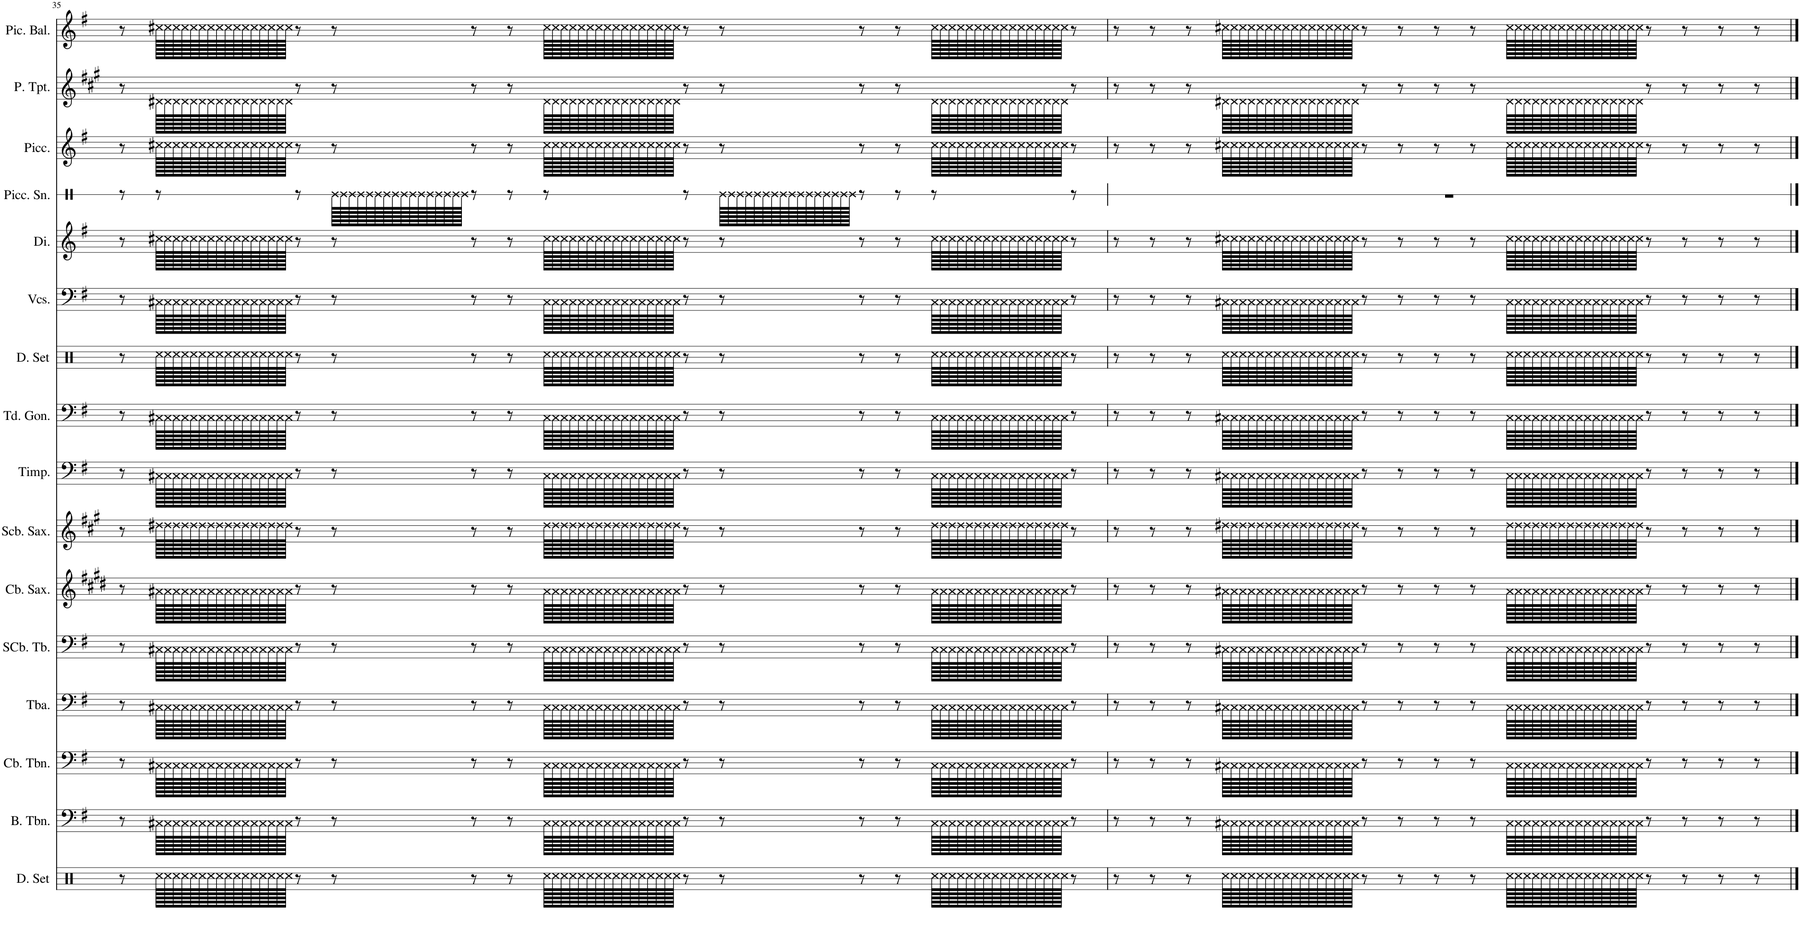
**kern	**kern	**kern	**kern	**kern	**kern	**kern	**kern	**kern	**kern	**kern	**kern	**kern	**kern	**kern	**kern
*part16	*part15	*part14	*part13	*part12	*part11	*part10	*part9	*part8	*part7	*part6	*part5	*part4	*part3	*part2	*part1
*staff16	*staff15	*staff14	*staff13	*staff12	*staff11	*staff10	*staff9	*staff8	*staff7	*staff6	*staff5	*staff4	*staff3	*staff2	*staff1
*I"Drumset	*I"Bass Trombone	*I"Contrabass Trombone	*I"Tuba	*I"Sub-Contrabass Tuba	*I"Contrabass Saxophone	*I"Subcontrabass Saxophone	*I"Timpani	*I"Tuned Gongs	*I"Drumset	*I"Violoncellos	*I"Dizi	*I"Piccolo Snare	*I"Piccolo	*I"Piccolo Trumpet	*I"Piccolo Balalaika
*I'D. Set	*I'B. Tbn.	*I'Cb. Tbn.	*I'Tba.	*I'SCb. Tb.	*I'Cb. Sax.	*I'Scb. Sax.	*I'Timp.	*I'Td. Gon.	*I'D. Set	*I'Vcs.	*I'Di.	*I'Picc. Sn.	*I'Picc.	*I'P. Tpt.	*I'Pic. Bal.
!!LO:PB:g=z
*clefX	*clefF4	*clefF4	*clefF4	*clefF4	*clefG2	*clefG2	*clefF4	*clefF4	*clefX	*clefF4	*clefG2	*clefX	*clefG2	*clefG2	*clefG2
*	*	*	*	*	*Trd19c33	*Trd22c38	*	*	*	*	*Trd-7c-12	*	*Trd-7c-12	*Trd-6c-10	*
*k[]	*k[f#]	*k[f#]	*k[f#]	*k[f#]	*k[f#c#g#d#]	*k[f#c#g#]	*k[f#]	*k[f#]	*k[]	*k[f#]	*k[f#]	*k[]	*k[f#]	*k[f#c#g#]	*k[f#]
*M13/8	*M13/8	*M13/8	*M13/8	*M13/8	*M13/8	*M13/8	*M13/8	*M13/8	*M13/8	*M13/8	*M13/8	*M13/8	*M13/8	*M13/8	*M13/8
=35	=35	=35	=35	=35	=35	=35	=35	=35	=35	=35	=35	=35	=35	=35	=35
8r	8r	8r	8r	8r	8r	8r	8r	8r	8r	8r	8r	8r	8r	8r	8r
128Rcc\LLLLL	128C#X\LLLLL	128C#X\LLLLL	128C#X\LLLLL	128C#X\LLLLL	128a#X\LLLLL	128dd#X\LLLLL	128C#X\LLLLL	128C#X\LLLLL	128Rcc\LLLLL	128C#X\LLLLL	128cc#X\LLLLL	8r	128cc#X\LLLLL	128d#X\LLLLL	128cc#X\LLLLL
128Rcc\	128C#\	128C#\	128C#\	128C#\	128a#\	128dd#\	128C#\	128C#\	128Rcc\	128C#\	128cc#\	.	128cc#\	128d#\	128cc#\
128Rcc\	128C#\	128C#\	128C#\	128C#\	128a#\	128dd#\	128C#\	128C#\	128Rcc\	128C#\	128cc#\	.	128cc#\	128d#\	128cc#\
128Rcc\	128C#\	128C#\	128C#\	128C#\	128a#\	128dd#\	128C#\	128C#\	128Rcc\	128C#\	128cc#\	.	128cc#\	128d#\	128cc#\
128Rcc\	128C#\	128C#\	128C#\	128C#\	128a#\	128dd#\	128C#\	128C#\	128Rcc\	128C#\	128cc#\	.	128cc#\	128d#\	128cc#\
128Rcc\	128C#\	128C#\	128C#\	128C#\	128a#\	128dd#\	128C#\	128C#\	128Rcc\	128C#\	128cc#\	.	128cc#\	128d#\	128cc#\
128Rcc\	128C#\	128C#\	128C#\	128C#\	128a#\	128dd#\	128C#\	128C#\	128Rcc\	128C#\	128cc#\	.	128cc#\	128d#\	128cc#\
128Rcc\	128C#\	128C#\	128C#\	128C#\	128a#\	128dd#\	128C#\	128C#\	128Rcc\	128C#\	128cc#\	.	128cc#\	128d#\	128cc#\
128Rcc\	128C#\	128C#\	128C#\	128C#\	128a#\	128dd#\	128C#\	128C#\	128Rcc\	128C#\	128cc#\	.	128cc#\	128d#\	128cc#\
128Rcc\	128C#\	128C#\	128C#\	128C#\	128a#\	128dd#\	128C#\	128C#\	128Rcc\	128C#\	128cc#\	.	128cc#\	128d#\	128cc#\
128Rcc\	128C#\	128C#\	128C#\	128C#\	128a#\	128dd#\	128C#\	128C#\	128Rcc\	128C#\	128cc#\	.	128cc#\	128d#\	128cc#\
128Rcc\	128C#\	128C#\	128C#\	128C#\	128a#\	128dd#\	128C#\	128C#\	128Rcc\	128C#\	128cc#\	.	128cc#\	128d#\	128cc#\
128Rcc\	128C#\	128C#\	128C#\	128C#\	128a#\	128dd#\	128C#\	128C#\	128Rcc\	128C#\	128cc#\	.	128cc#\	128d#\	128cc#\
128Rcc\	128C#\	128C#\	128C#\	128C#\	128a#\	128dd#\	128C#\	128C#\	128Rcc\	128C#\	128cc#\	.	128cc#\	128d#\	128cc#\
128Rcc\	128C#\	128C#\	128C#\	128C#\	128a#\	128dd#\	128C#\	128C#\	128Rcc\	128C#\	128cc#\	.	128cc#\	128d#\	128cc#\
128Rcc\JJJJJ	128C#\JJJJJ	128C#\JJJJJ	128C#\JJJJJ	128C#\JJJJJ	128a#\JJJJJ	128dd#\JJJJJ	128C#\JJJJJ	128C#\JJJJJ	128Rcc\JJJJJ	128C#\JJJJJ	128cc#\JJJJJ	.	128cc#\JJJJJ	128d#\JJJJJ	128cc#\JJJJJ
8r	8r	8r	8r	8r	8r	8r	8r	8r	8r	8r	8r	8r	8r	8r	8r
8r	8r	8r	8r	8r	8r	8r	8r	8r	8r	8r	8r	128Re\LLLLL	8r	8r	8r
.	.	.	.	.	.	.	.	.	.	.	.	128Re\	.	.	.
.	.	.	.	.	.	.	.	.	.	.	.	128Re\	.	.	.
.	.	.	.	.	.	.	.	.	.	.	.	128Re\	.	.	.
.	.	.	.	.	.	.	.	.	.	.	.	128Re\	.	.	.
.	.	.	.	.	.	.	.	.	.	.	.	128Re\	.	.	.
.	.	.	.	.	.	.	.	.	.	.	.	128Re\	.	.	.
.	.	.	.	.	.	.	.	.	.	.	.	128Re\	.	.	.
.	.	.	.	.	.	.	.	.	.	.	.	128Re\	.	.	.
.	.	.	.	.	.	.	.	.	.	.	.	128Re\	.	.	.
.	.	.	.	.	.	.	.	.	.	.	.	128Re\	.	.	.
.	.	.	.	.	.	.	.	.	.	.	.	128Re\	.	.	.
.	.	.	.	.	.	.	.	.	.	.	.	128Re\	.	.	.
.	.	.	.	.	.	.	.	.	.	.	.	128Re\	.	.	.
.	.	.	.	.	.	.	.	.	.	.	.	128Re\	.	.	.
.	.	.	.	.	.	.	.	.	.	.	.	128Re\JJJJJ	.	.	.
8r	8r	8r	8r	8r	8r	8r	8r	8r	8r	8r	8r	8r	8r	8r	8r
8r	8r	8r	8r	8r	8r	8r	8r	8r	8r	8r	8r	8r	8r	8r	8r
128Rcc\LLLLL	128C#\LLLLL	128C#\LLLLL	128C#\LLLLL	128C#\LLLLL	128a#\LLLLL	128dd#\LLLLL	128C#\LLLLL	128C#\LLLLL	128Rcc\LLLLL	128C#\LLLLL	128cc#\LLLLL	8r	128cc#\LLLLL	128d#\LLLLL	128cc#\LLLLL
128Rcc\	128C#\	128C#\	128C#\	128C#\	128a#\	128dd#\	128C#\	128C#\	128Rcc\	128C#\	128cc#\	.	128cc#\	128d#\	128cc#\
128Rcc\	128C#\	128C#\	128C#\	128C#\	128a#\	128dd#\	128C#\	128C#\	128Rcc\	128C#\	128cc#\	.	128cc#\	128d#\	128cc#\
128Rcc\	128C#\	128C#\	128C#\	128C#\	128a#\	128dd#\	128C#\	128C#\	128Rcc\	128C#\	128cc#\	.	128cc#\	128d#\	128cc#\
128Rcc\	128C#\	128C#\	128C#\	128C#\	128a#\	128dd#\	128C#\	128C#\	128Rcc\	128C#\	128cc#\	.	128cc#\	128d#\	128cc#\
128Rcc\	128C#\	128C#\	128C#\	128C#\	128a#\	128dd#\	128C#\	128C#\	128Rcc\	128C#\	128cc#\	.	128cc#\	128d#\	128cc#\
128Rcc\	128C#\	128C#\	128C#\	128C#\	128a#\	128dd#\	128C#\	128C#\	128Rcc\	128C#\	128cc#\	.	128cc#\	128d#\	128cc#\
128Rcc\	128C#\	128C#\	128C#\	128C#\	128a#\	128dd#\	128C#\	128C#\	128Rcc\	128C#\	128cc#\	.	128cc#\	128d#\	128cc#\
128Rcc\	128C#\	128C#\	128C#\	128C#\	128a#\	128dd#\	128C#\	128C#\	128Rcc\	128C#\	128cc#\	.	128cc#\	128d#\	128cc#\
128Rcc\	128C#\	128C#\	128C#\	128C#\	128a#\	128dd#\	128C#\	128C#\	128Rcc\	128C#\	128cc#\	.	128cc#\	128d#\	128cc#\
128Rcc\	128C#\	128C#\	128C#\	128C#\	128a#\	128dd#\	128C#\	128C#\	128Rcc\	128C#\	128cc#\	.	128cc#\	128d#\	128cc#\
128Rcc\	128C#\	128C#\	128C#\	128C#\	128a#\	128dd#\	128C#\	128C#\	128Rcc\	128C#\	128cc#\	.	128cc#\	128d#\	128cc#\
128Rcc\	128C#\	128C#\	128C#\	128C#\	128a#\	128dd#\	128C#\	128C#\	128Rcc\	128C#\	128cc#\	.	128cc#\	128d#\	128cc#\
128Rcc\	128C#\	128C#\	128C#\	128C#\	128a#\	128dd#\	128C#\	128C#\	128Rcc\	128C#\	128cc#\	.	128cc#\	128d#\	128cc#\
128Rcc\	128C#\	128C#\	128C#\	128C#\	128a#\	128dd#\	128C#\	128C#\	128Rcc\	128C#\	128cc#\	.	128cc#\	128d#\	128cc#\
128Rcc\JJJJJ	128C#\JJJJJ	128C#\JJJJJ	128C#\JJJJJ	128C#\JJJJJ	128a#\JJJJJ	128dd#\JJJJJ	128C#\JJJJJ	128C#\JJJJJ	128Rcc\JJJJJ	128C#\JJJJJ	128cc#\JJJJJ	.	128cc#\JJJJJ	128d#\JJJJJ	128cc#\JJJJJ
8r	8r	8r	8r	8r	8r	8r	8r	8r	8r	8r	8r	8r	8r	8r	8r
8r	8r	8r	8r	8r	8r	8r	8r	8r	8r	8r	8r	128Re\LLLLL	8r	8r	8r
.	.	.	.	.	.	.	.	.	.	.	.	128Re\	.	.	.
.	.	.	.	.	.	.	.	.	.	.	.	128Re\	.	.	.
.	.	.	.	.	.	.	.	.	.	.	.	128Re\	.	.	.
.	.	.	.	.	.	.	.	.	.	.	.	128Re\	.	.	.
.	.	.	.	.	.	.	.	.	.	.	.	128Re\	.	.	.
.	.	.	.	.	.	.	.	.	.	.	.	128Re\	.	.	.
.	.	.	.	.	.	.	.	.	.	.	.	128Re\	.	.	.
.	.	.	.	.	.	.	.	.	.	.	.	128Re\	.	.	.
.	.	.	.	.	.	.	.	.	.	.	.	128Re\	.	.	.
.	.	.	.	.	.	.	.	.	.	.	.	128Re\	.	.	.
.	.	.	.	.	.	.	.	.	.	.	.	128Re\	.	.	.
.	.	.	.	.	.	.	.	.	.	.	.	128Re\	.	.	.
.	.	.	.	.	.	.	.	.	.	.	.	128Re\	.	.	.
.	.	.	.	.	.	.	.	.	.	.	.	128Re\	.	.	.
.	.	.	.	.	.	.	.	.	.	.	.	128Re\JJJJJ	.	.	.
8r	8r	8r	8r	8r	8r	8r	8r	8r	8r	8r	8r	8r	8r	8r	8r
8r	8r	8r	8r	8r	8r	8r	8r	8r	8r	8r	8r	8r	8r	8r	8r
128Rcc\LLLLL	128C#\LLLLL	128C#\LLLLL	128C#\LLLLL	128C#\LLLLL	128a#\LLLLL	128dd#\LLLLL	128C#\LLLLL	128C#\LLLLL	128Rcc\LLLLL	128C#\LLLLL	128cc#\LLLLL	8r	128cc#\LLLLL	128d#\LLLLL	128cc#\LLLLL
128Rcc\	128C#\	128C#\	128C#\	128C#\	128a#\	128dd#\	128C#\	128C#\	128Rcc\	128C#\	128cc#\	.	128cc#\	128d#\	128cc#\
128Rcc\	128C#\	128C#\	128C#\	128C#\	128a#\	128dd#\	128C#\	128C#\	128Rcc\	128C#\	128cc#\	.	128cc#\	128d#\	128cc#\
128Rcc\	128C#\	128C#\	128C#\	128C#\	128a#\	128dd#\	128C#\	128C#\	128Rcc\	128C#\	128cc#\	.	128cc#\	128d#\	128cc#\
128Rcc\	128C#\	128C#\	128C#\	128C#\	128a#\	128dd#\	128C#\	128C#\	128Rcc\	128C#\	128cc#\	.	128cc#\	128d#\	128cc#\
128Rcc\	128C#\	128C#\	128C#\	128C#\	128a#\	128dd#\	128C#\	128C#\	128Rcc\	128C#\	128cc#\	.	128cc#\	128d#\	128cc#\
128Rcc\	128C#\	128C#\	128C#\	128C#\	128a#\	128dd#\	128C#\	128C#\	128Rcc\	128C#\	128cc#\	.	128cc#\	128d#\	128cc#\
128Rcc\	128C#\	128C#\	128C#\	128C#\	128a#\	128dd#\	128C#\	128C#\	128Rcc\	128C#\	128cc#\	.	128cc#\	128d#\	128cc#\
128Rcc\	128C#\	128C#\	128C#\	128C#\	128a#\	128dd#\	128C#\	128C#\	128Rcc\	128C#\	128cc#\	.	128cc#\	128d#\	128cc#\
128Rcc\	128C#\	128C#\	128C#\	128C#\	128a#\	128dd#\	128C#\	128C#\	128Rcc\	128C#\	128cc#\	.	128cc#\	128d#\	128cc#\
128Rcc\	128C#\	128C#\	128C#\	128C#\	128a#\	128dd#\	128C#\	128C#\	128Rcc\	128C#\	128cc#\	.	128cc#\	128d#\	128cc#\
128Rcc\	128C#\	128C#\	128C#\	128C#\	128a#\	128dd#\	128C#\	128C#\	128Rcc\	128C#\	128cc#\	.	128cc#\	128d#\	128cc#\
128Rcc\	128C#\	128C#\	128C#\	128C#\	128a#\	128dd#\	128C#\	128C#\	128Rcc\	128C#\	128cc#\	.	128cc#\	128d#\	128cc#\
128Rcc\	128C#\	128C#\	128C#\	128C#\	128a#\	128dd#\	128C#\	128C#\	128Rcc\	128C#\	128cc#\	.	128cc#\	128d#\	128cc#\
128Rcc\	128C#\	128C#\	128C#\	128C#\	128a#\	128dd#\	128C#\	128C#\	128Rcc\	128C#\	128cc#\	.	128cc#\	128d#\	128cc#\
128Rcc\JJJJJ	128C#\JJJJJ	128C#\JJJJJ	128C#\JJJJJ	128C#\JJJJJ	128a#\JJJJJ	128dd#\JJJJJ	128C#\JJJJJ	128C#\JJJJJ	128Rcc\JJJJJ	128C#\JJJJJ	128cc#\JJJJJ	.	128cc#\JJJJJ	128d#\JJJJJ	128cc#\JJJJJ
8r	8r	8r	8r	8r	8r	8r	8r	8r	8r	8r	8r	8r	8r	8r	8r
=36	=36	=36	=36	=36	=36	=36	=36	=36	=36	=36	=36	=36	=36	=36	=36
8r	8r	8r	8r	8r	8r	8r	8r	8r	8r	8r	8r	8%13r	8r	8r	8r
8r	8r	8r	8r	8r	8r	8r	8r	8r	8r	8r	8r	.	8r	8r	8r
8r	8r	8r	8r	8r	8r	8r	8r	8r	8r	8r	8r	.	8r	8r	8r
128Rcc\LLLLL	128C#X\LLLLL	128C#X\LLLLL	128C#X\LLLLL	128C#X\LLLLL	128a#X\LLLLL	128dd#X\LLLLL	128C#X\LLLLL	128C#X\LLLLL	128Rcc\LLLLL	128C#X\LLLLL	128cc#X\LLLLL	.	128cc#X\LLLLL	128d#X\LLLLL	128cc#X\LLLLL
128Rcc\	128C#\	128C#\	128C#\	128C#\	128a#\	128dd#\	128C#\	128C#\	128Rcc\	128C#\	128cc#\	.	128cc#\	128d#\	128cc#\
128Rcc\	128C#\	128C#\	128C#\	128C#\	128a#\	128dd#\	128C#\	128C#\	128Rcc\	128C#\	128cc#\	.	128cc#\	128d#\	128cc#\
128Rcc\	128C#\	128C#\	128C#\	128C#\	128a#\	128dd#\	128C#\	128C#\	128Rcc\	128C#\	128cc#\	.	128cc#\	128d#\	128cc#\
128Rcc\	128C#\	128C#\	128C#\	128C#\	128a#\	128dd#\	128C#\	128C#\	128Rcc\	128C#\	128cc#\	.	128cc#\	128d#\	128cc#\
128Rcc\	128C#\	128C#\	128C#\	128C#\	128a#\	128dd#\	128C#\	128C#\	128Rcc\	128C#\	128cc#\	.	128cc#\	128d#\	128cc#\
128Rcc\	128C#\	128C#\	128C#\	128C#\	128a#\	128dd#\	128C#\	128C#\	128Rcc\	128C#\	128cc#\	.	128cc#\	128d#\	128cc#\
128Rcc\	128C#\	128C#\	128C#\	128C#\	128a#\	128dd#\	128C#\	128C#\	128Rcc\	128C#\	128cc#\	.	128cc#\	128d#\	128cc#\
128Rcc\	128C#\	128C#\	128C#\	128C#\	128a#\	128dd#\	128C#\	128C#\	128Rcc\	128C#\	128cc#\	.	128cc#\	128d#\	128cc#\
128Rcc\	128C#\	128C#\	128C#\	128C#\	128a#\	128dd#\	128C#\	128C#\	128Rcc\	128C#\	128cc#\	.	128cc#\	128d#\	128cc#\
128Rcc\	128C#\	128C#\	128C#\	128C#\	128a#\	128dd#\	128C#\	128C#\	128Rcc\	128C#\	128cc#\	.	128cc#\	128d#\	128cc#\
128Rcc\	128C#\	128C#\	128C#\	128C#\	128a#\	128dd#\	128C#\	128C#\	128Rcc\	128C#\	128cc#\	.	128cc#\	128d#\	128cc#\
128Rcc\	128C#\	128C#\	128C#\	128C#\	128a#\	128dd#\	128C#\	128C#\	128Rcc\	128C#\	128cc#\	.	128cc#\	128d#\	128cc#\
128Rcc\	128C#\	128C#\	128C#\	128C#\	128a#\	128dd#\	128C#\	128C#\	128Rcc\	128C#\	128cc#\	.	128cc#\	128d#\	128cc#\
128Rcc\	128C#\	128C#\	128C#\	128C#\	128a#\	128dd#\	128C#\	128C#\	128Rcc\	128C#\	128cc#\	.	128cc#\	128d#\	128cc#\
128Rcc\JJJJJ	128C#\JJJJJ	128C#\JJJJJ	128C#\JJJJJ	128C#\JJJJJ	128a#\JJJJJ	128dd#\JJJJJ	128C#\JJJJJ	128C#\JJJJJ	128Rcc\JJJJJ	128C#\JJJJJ	128cc#\JJJJJ	.	128cc#\JJJJJ	128d#\JJJJJ	128cc#\JJJJJ
8r	8r	8r	8r	8r	8r	8r	8r	8r	8r	8r	8r	.	8r	8r	8r
8r	8r	8r	8r	8r	8r	8r	8r	8r	8r	8r	8r	.	8r	8r	8r
8r	8r	8r	8r	8r	8r	8r	8r	8r	8r	8r	8r	.	8r	8r	8r
8r	8r	8r	8r	8r	8r	8r	8r	8r	8r	8r	8r	.	8r	8r	8r
128Rcc\LLLLL	128C#\LLLLL	128C#\LLLLL	128C#\LLLLL	128C#\LLLLL	128a#\LLLLL	128dd#\LLLLL	128C#\LLLLL	128C#\LLLLL	128Rcc\LLLLL	128C#\LLLLL	128cc#\LLLLL	.	128cc#\LLLLL	128d#\LLLLL	128cc#\LLLLL
128Rcc\	128C#\	128C#\	128C#\	128C#\	128a#\	128dd#\	128C#\	128C#\	128Rcc\	128C#\	128cc#\	.	128cc#\	128d#\	128cc#\
128Rcc\	128C#\	128C#\	128C#\	128C#\	128a#\	128dd#\	128C#\	128C#\	128Rcc\	128C#\	128cc#\	.	128cc#\	128d#\	128cc#\
128Rcc\	128C#\	128C#\	128C#\	128C#\	128a#\	128dd#\	128C#\	128C#\	128Rcc\	128C#\	128cc#\	.	128cc#\	128d#\	128cc#\
128Rcc\	128C#\	128C#\	128C#\	128C#\	128a#\	128dd#\	128C#\	128C#\	128Rcc\	128C#\	128cc#\	.	128cc#\	128d#\	128cc#\
128Rcc\	128C#\	128C#\	128C#\	128C#\	128a#\	128dd#\	128C#\	128C#\	128Rcc\	128C#\	128cc#\	.	128cc#\	128d#\	128cc#\
128Rcc\	128C#\	128C#\	128C#\	128C#\	128a#\	128dd#\	128C#\	128C#\	128Rcc\	128C#\	128cc#\	.	128cc#\	128d#\	128cc#\
128Rcc\	128C#\	128C#\	128C#\	128C#\	128a#\	128dd#\	128C#\	128C#\	128Rcc\	128C#\	128cc#\	.	128cc#\	128d#\	128cc#\
128Rcc\	128C#\	128C#\	128C#\	128C#\	128a#\	128dd#\	128C#\	128C#\	128Rcc\	128C#\	128cc#\	.	128cc#\	128d#\	128cc#\
128Rcc\	128C#\	128C#\	128C#\	128C#\	128a#\	128dd#\	128C#\	128C#\	128Rcc\	128C#\	128cc#\	.	128cc#\	128d#\	128cc#\
128Rcc\	128C#\	128C#\	128C#\	128C#\	128a#\	128dd#\	128C#\	128C#\	128Rcc\	128C#\	128cc#\	.	128cc#\	128d#\	128cc#\
128Rcc\	128C#\	128C#\	128C#\	128C#\	128a#\	128dd#\	128C#\	128C#\	128Rcc\	128C#\	128cc#\	.	128cc#\	128d#\	128cc#\
128Rcc\	128C#\	128C#\	128C#\	128C#\	128a#\	128dd#\	128C#\	128C#\	128Rcc\	128C#\	128cc#\	.	128cc#\	128d#\	128cc#\
128Rcc\	128C#\	128C#\	128C#\	128C#\	128a#\	128dd#\	128C#\	128C#\	128Rcc\	128C#\	128cc#\	.	128cc#\	128d#\	128cc#\
128Rcc\	128C#\	128C#\	128C#\	128C#\	128a#\	128dd#\	128C#\	128C#\	128Rcc\	128C#\	128cc#\	.	128cc#\	128d#\	128cc#\
128Rcc\JJJJJ	128C#\JJJJJ	128C#\JJJJJ	128C#\JJJJJ	128C#\JJJJJ	128a#\JJJJJ	128dd#\JJJJJ	128C#\JJJJJ	128C#\JJJJJ	128Rcc\JJJJJ	128C#\JJJJJ	128cc#\JJJJJ	.	128cc#\JJJJJ	128d#\JJJJJ	128cc#\JJJJJ
8r	8r	8r	8r	8r	8r	8r	8r	8r	8r	8r	8r	.	8r	8r	8r
8r	8r	8r	8r	8r	8r	8r	8r	8r	8r	8r	8r	.	8r	8r	8r
8r	8r	8r	8r	8r	8r	8r	8r	8r	8r	8r	8r	.	8r	8r	8r
8r	8r	8r	8r	8r	8r	8r	8r	8r	8r	8r	8r	.	8r	8r	8r
==	==	==	==	==	==	==	==	==	==	==	==	==	==	==	==
*-	*-	*-	*-	*-	*-	*-	*-	*-	*-	*-	*-	*-	*-	*-	*-
